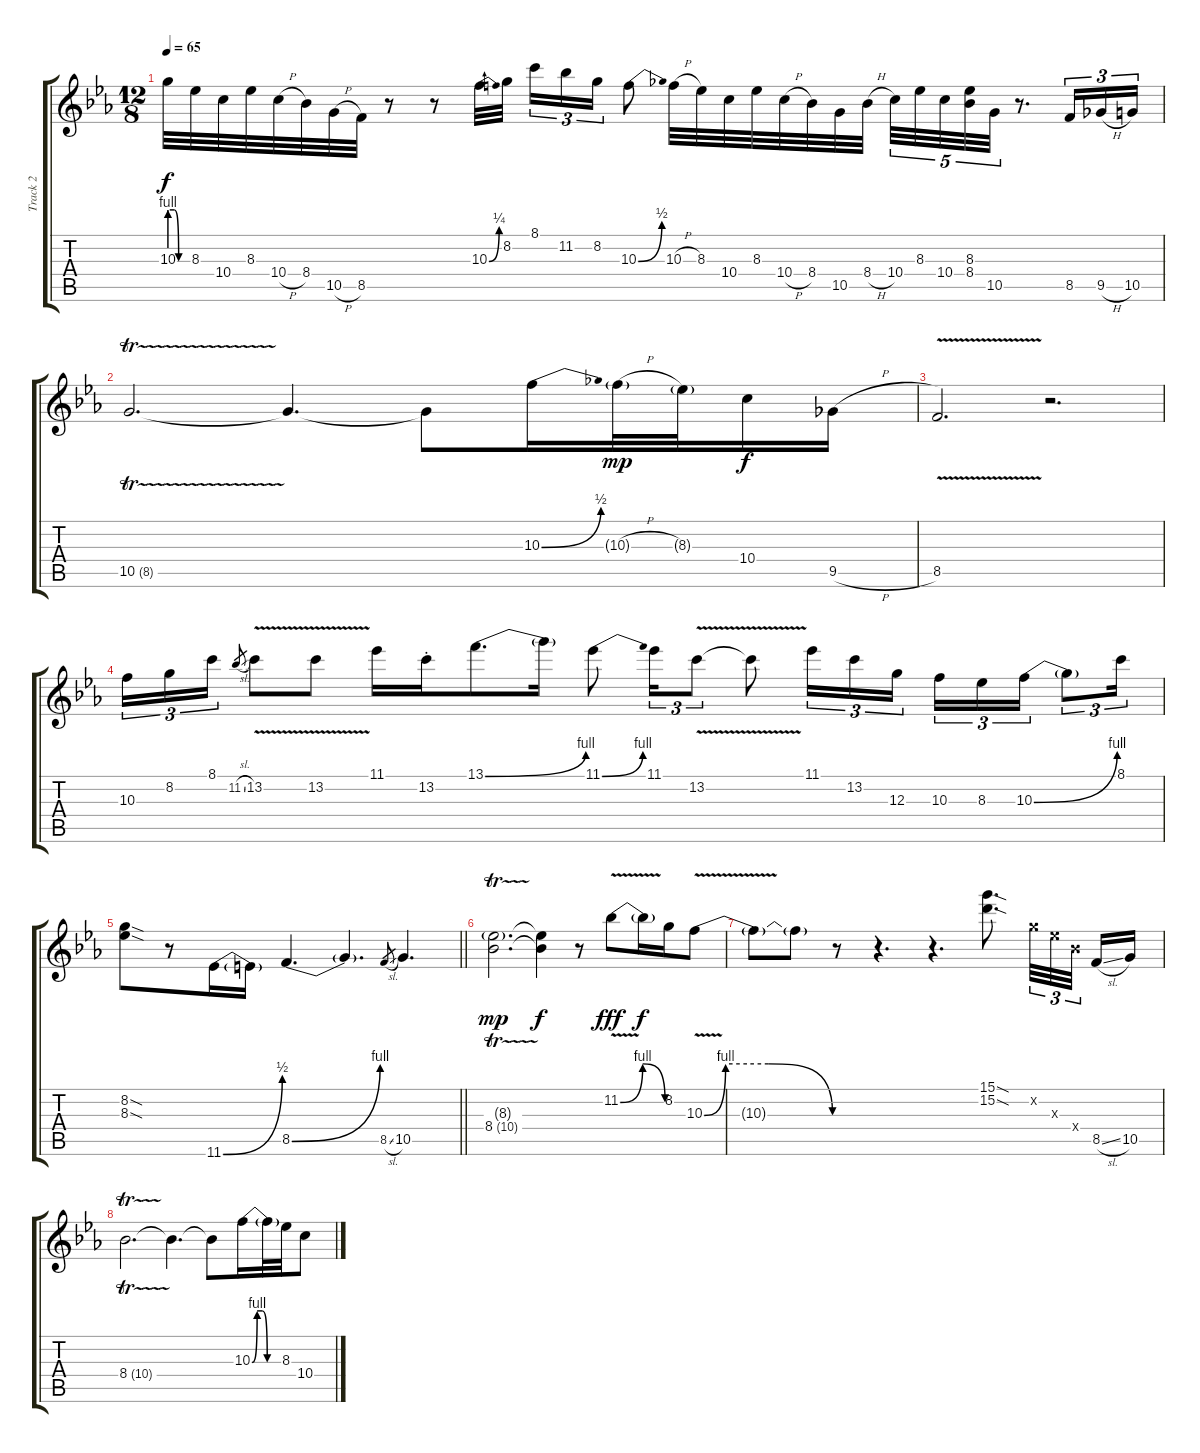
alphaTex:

\track ("Track 2" "Track 2") {instrument electricguitarjazz}
\staff {score tabs}
\tuning (E4 B3 G3 D3 A2 E2) {hide}
\ts (12 8)
\tempo 65
\clef g2
\ks cminor
10.3{be (custom 0 4 15 4 30 0 60 0)}.32{dy f} 8.3.32 10.4.32 8.3.32 10.4{h}.32 8.4.32 10.5{h}.32 8.5.32 r.8 r.8 10.3{be (bend 0 0 60 1)}.32 8.2.32{beam splitsecondary} 8.1.16{tu (3 2)} 11.2.16{tu (3 2)} 8.2.16{tu (3 2)} 10.3{be (bend 0 0 60 2)}.8 10.3{h}.32 8.3.32 10.4.32 8.3.32 10.4{h}.32 8.4.32 10.5.32 8.4{h}.32{beam splitsecondary} 10.4.32{tu (5 4)} 8.3.32{tu (5 4)} 10.4.32{tu (5 4)} (8.3 8.4).32{tu (5 4)} 10.5.32{tu (5 4)} r.8{d} 8.5.16{tu (3 2)} 9.5{h}.16{tu (3 2)} 10.5.16{tu (3 2)} |
10.5{tr (8 64)}.2{d} 10.5{t}.4{d} 10.5{t}.8 10.3{be (bend 0 0 60 2)}.16 10.3{h g}.32{dy mp} 8.3{g}.32 10.4.16{dy f} 9.5{h}.16 |
8.5{v}.2{d} r.2{d} |
10.3.16{tu (3 2)} 8.2.16{tu (3 2)} 8.1.16{tu (3 2)} 11.2{sl}.8{gr} 13.2{v}.8 13.2{v}.8 11.1.16 13.2{st}.16 13.1{be (bend 0 0 60 4)}.8{d} 13.1{t}.16 11.1{be (bend 0 0 60 4)}.8 11.1.16{tu (3 2)} 13.2{v}.8{tu (3 2)} 13.2{t}.8 11.1.16{tu (3 2)} 13.2.16{tu (3 2)} 12.3.16{tu (3 2) beam splitsecondary} 10.3.16{tu (3 2)} 8.3.16{tu (3 2)} 10.3{be (bend 0 0 60 4)}.16{tu (3 2)} 10.3{t}.8{tu (3 2)} 8.1.16{tu (3 2)} |
\barLineRight lightlight
(8.2{sod} 8.3{sod}).8 r.8 11.6{be (bend 0 0 60 2)}.16 11.6{t}.16 8.5{be (bend 0 0 60 4)}.4{d} 8.5{t}.4{d} 8.5{sl}.8{gr} 10.5.4{d} |
(8.3{g} 8.4{tr (10 64)}).2{d dy mp} (8.3{t} 8.4{t}).4{dy f} r.8 11.2{be (bendrelease 0 0 20 4 30 4 60 0) v}.8{dy fff} 11.2{t}.16{dy f} 8.2.16 10.3{be (custom 0 0 10 4 20 4 30 4 60 0) v}.8 |
10.3{t}.8 10.3{t}.8 r.8 r.4{d} r.4{d} (15.1{sod} 15.2{sod}).8{d} 8.2{x}.32{tu (3 2)} 8.3{x}.32{tu (3 2)} 8.4{x}.32{tu (3 2) beam splitsecondary} 8.5{sl}.16 10.5.16 |
8.4{tr (10 64)}.2{d} 8.4{t}.4{d} 8.4{t}.8 10.3{be (custom 0 0 10 4 20 4 30 0 60 0)}.16 10.3{t}.32 8.3.32 10.4.8
